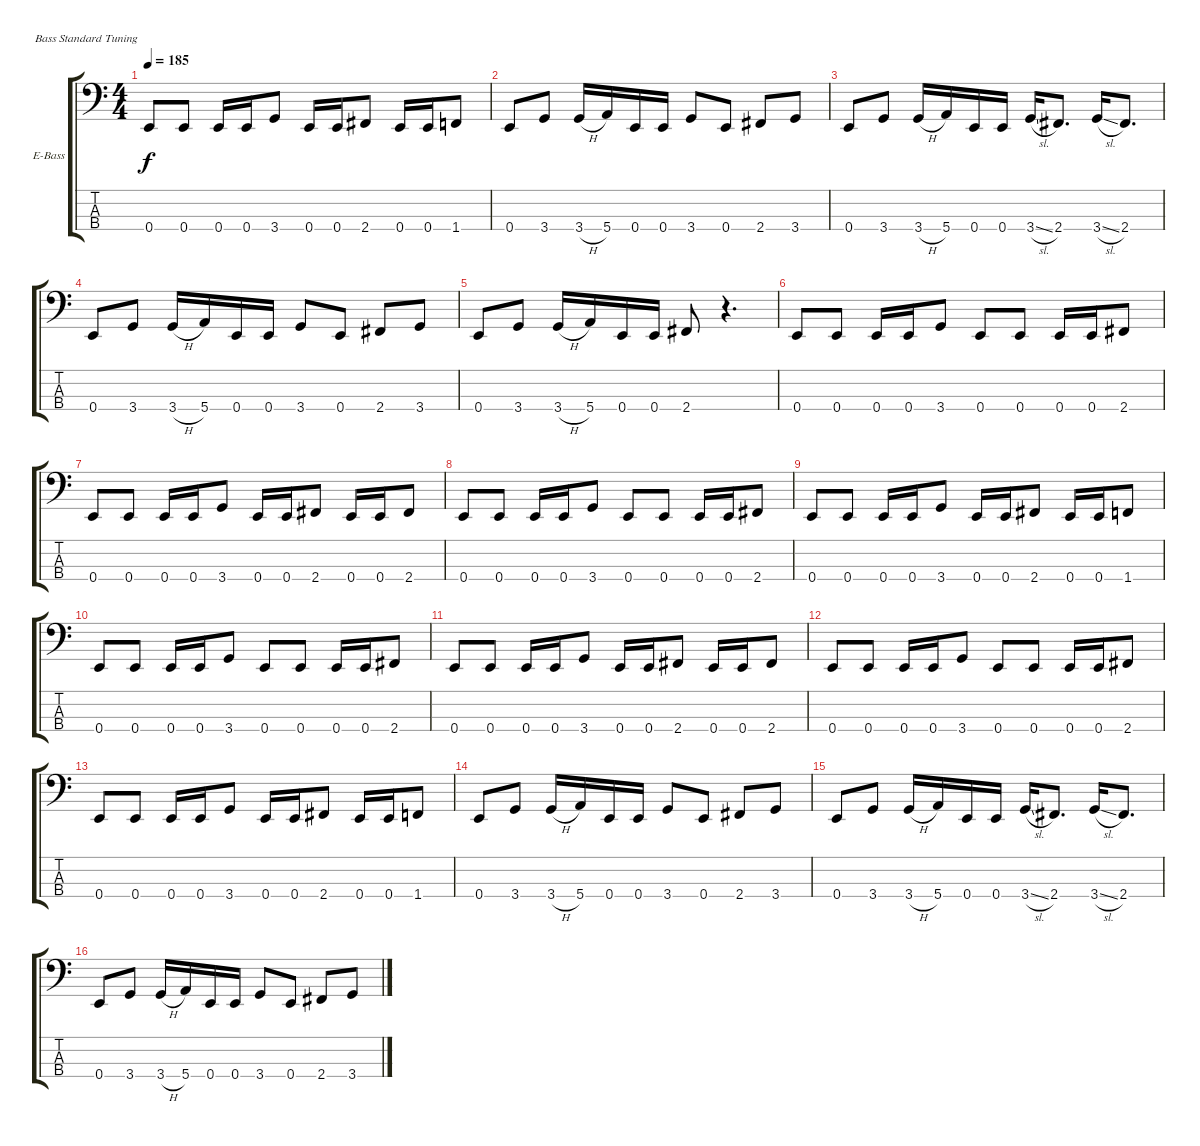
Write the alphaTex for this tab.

\bracketExtendMode groupsimilarinstruments
\firstSystemTrackNameOrientation horizontal
\otherSystemsTrackNameOrientation horizontal
\track ("Bass" "E-Bass") {instrument electricbassfinger}
\staff {score tabs}
\tuning (G2 D2 A1 E1)
\ts (4 4)
\tempo 185
\clef f4
\ks c
0.4.8{dy f} 0.4.8 0.4.16 0.4.16 3.4.8 0.4.16 0.4.16 2.4.8 0.4.16 0.4.16 1.4.8 |
0.4.8 3.4.8 3.4{h}.16 5.4.16 0.4.16 0.4.16 3.4.8 0.4.8 2.4.8 3.4.8 |
0.4.8 3.4.8 3.4{h}.16 5.4.16 0.4.16 0.4.16 3.4{sl}.16 2.4.8{d} 3.4{sl}.16 2.4.8{d} |
0.4.8 3.4.8 3.4{h}.16 5.4.16 0.4.16 0.4.16 3.4.8 0.4.8 2.4.8 3.4.8 |
0.4.8 3.4.8 3.4{h}.16 5.4.16 0.4.16 0.4.16 2.4.8 r.4{d} |
0.4.8 0.4.8 0.4.16 0.4.16 3.4.8 0.4.8 0.4.8 0.4.16 0.4.16 2.4.8 |
0.4.8 0.4.8 0.4.16 0.4.16 3.4.8 0.4.16 0.4.16 2.4.8 0.4.16 0.4.16 2.4.8 |
0.4.8 0.4.8 0.4.16 0.4.16 3.4.8 0.4.8 0.4.8 0.4.16 0.4.16 2.4.8 |
0.4.8 0.4.8 0.4.16 0.4.16 3.4.8 0.4.16 0.4.16 2.4.8 0.4.16 0.4.16 1.4.8 |
0.4.8 0.4.8 0.4.16 0.4.16 3.4.8 0.4.8 0.4.8 0.4.16 0.4.16 2.4.8 |
0.4.8 0.4.8 0.4.16 0.4.16 3.4.8 0.4.16 0.4.16 2.4.8 0.4.16 0.4.16 2.4.8 |
0.4.8 0.4.8 0.4.16 0.4.16 3.4.8 0.4.8 0.4.8 0.4.16 0.4.16 2.4.8 |
0.4.8 0.4.8 0.4.16 0.4.16 3.4.8 0.4.16 0.4.16 2.4.8 0.4.16 0.4.16 1.4.8 |
0.4.8 3.4.8 3.4{h}.16 5.4.16 0.4.16 0.4.16 3.4.8 0.4.8 2.4.8 3.4.8 |
0.4.8 3.4.8 3.4{h}.16 5.4.16 0.4.16 0.4.16 3.4{sl}.16 2.4.8{d} 3.4{sl}.16 2.4.8{d} |
0.4.8 3.4.8 3.4{h}.16 5.4.16 0.4.16 0.4.16 3.4.8 0.4.8 2.4.8 3.4.8
